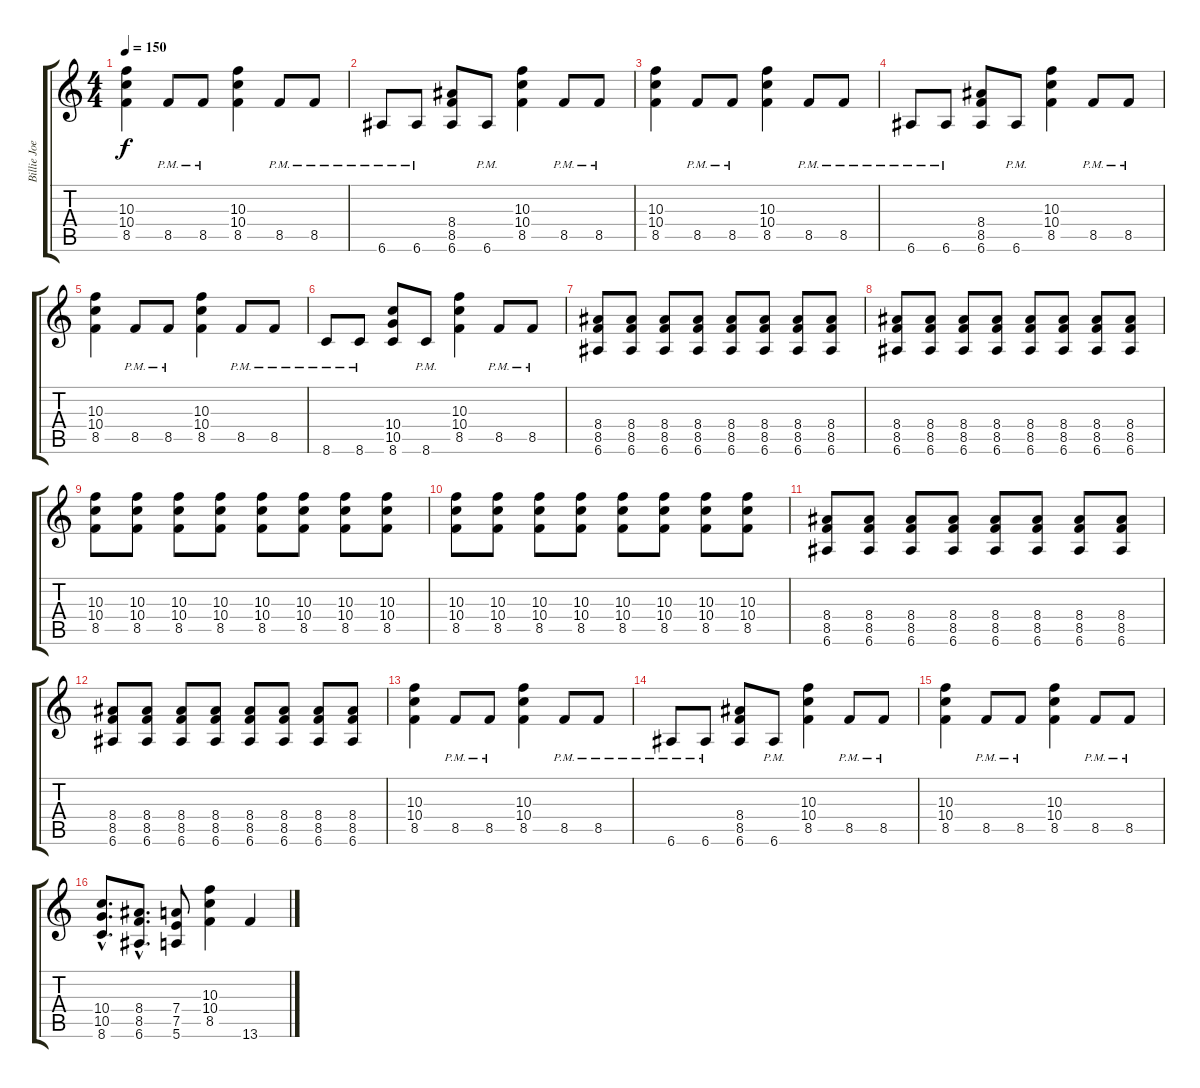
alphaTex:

\track ("Billie Joe Rhytm Guitar" "Billie Joe") {instrument distortionguitar}
\staff {score tabs}
\tuning (E4 B3 G3 D3 A2 E2) {hide}
\ts (4 4)
\tempo 150
\clef g2
\ks c
(10.3 10.4 8.5).4{dy f} 8.5{pm}.8 8.5{pm}.8 (10.3 10.4 8.5).4 8.5{pm}.8 8.5{pm}.8 |
6.6{pm}.8 6.6{pm}.8 (8.4 8.5 6.6).8 6.6{pm}.8 (10.3 10.4 8.5).4 8.5{pm}.8 8.5{pm}.8 |
(10.3 10.4 8.5).4 8.5{pm}.8 8.5{pm}.8 (10.3 10.4 8.5).4 8.5{pm}.8 8.5{pm}.8 |
6.6{pm}.8 6.6{pm}.8 (8.4 8.5 6.6).8 6.6{pm}.8 (10.3 10.4 8.5).4 8.5{pm}.8 8.5{pm}.8 |
(10.3 10.4 8.5).4 8.5{pm}.8 8.5{pm}.8 (10.3 10.4 8.5).4 8.5{pm}.8 8.5{pm}.8 |
8.6{pm}.8 8.6{pm}.8 (10.4 10.5 8.6).8 8.6{pm}.8 (10.3 10.4 8.5).4 8.5{pm}.8 8.5{pm}.8 |
(8.4 8.5 6.6).8 (8.4 8.5 6.6).8 (8.4 8.5 6.6).8 (8.4 8.5 6.6).8 (8.4 8.5 6.6).8 (8.4 8.5 6.6).8 (8.4 8.5 6.6).8 (8.4 8.5 6.6).8 |
(8.4 8.5 6.6).8 (8.4 8.5 6.6).8 (8.4 8.5 6.6).8 (8.4 8.5 6.6).8 (8.4 8.5 6.6).8 (8.4 8.5 6.6).8 (8.4 8.5 6.6).8 (8.4 8.5 6.6).8 |
(10.3 10.4 8.5).8 (10.3 10.4 8.5).8 (10.3 10.4 8.5).8 (10.3 10.4 8.5).8 (10.3 10.4 8.5).8 (10.3 10.4 8.5).8 (10.3 10.4 8.5).8 (10.3 10.4 8.5).8 |
(10.3 10.4 8.5).8 (10.3 10.4 8.5).8 (10.3 10.4 8.5).8 (10.3 10.4 8.5).8 (10.3 10.4 8.5).8 (10.3 10.4 8.5).8 (10.3 10.4 8.5).8 (10.3 10.4 8.5).8 |
(8.4 8.5 6.6).8 (8.4 8.5 6.6).8 (8.4 8.5 6.6).8 (8.4 8.5 6.6).8 (8.4 8.5 6.6).8 (8.4 8.5 6.6).8 (8.4 8.5 6.6).8 (8.4 8.5 6.6).8 |
(8.4 8.5 6.6).8 (8.4 8.5 6.6).8 (8.4 8.5 6.6).8 (8.4 8.5 6.6).8 (8.4 8.5 6.6).8 (8.4 8.5 6.6).8 (8.4 8.5 6.6).8 (8.4 8.5 6.6).8 |
(10.3 10.4 8.5).4 8.5{pm}.8 8.5{pm}.8 (10.3 10.4 8.5).4 8.5{pm}.8 8.5{pm}.8 |
6.6{pm}.8 6.6{pm}.8 (8.4 8.5 6.6).8 6.6{pm}.8 (10.3 10.4 8.5).4 8.5{pm}.8 8.5{pm}.8 |
(10.3 10.4 8.5).4 8.5{pm}.8 8.5{pm}.8 (10.3 10.4 8.5).4 8.5{pm}.8 8.5{pm}.8 |
(10.4{hac} 10.5{hac} 8.6{hac}).8{d} (8.4{hac} 8.5{hac} 6.6{hac}).8{d} (7.4 7.5 5.6).8 (10.3 10.4 8.5).4 13.6.4
